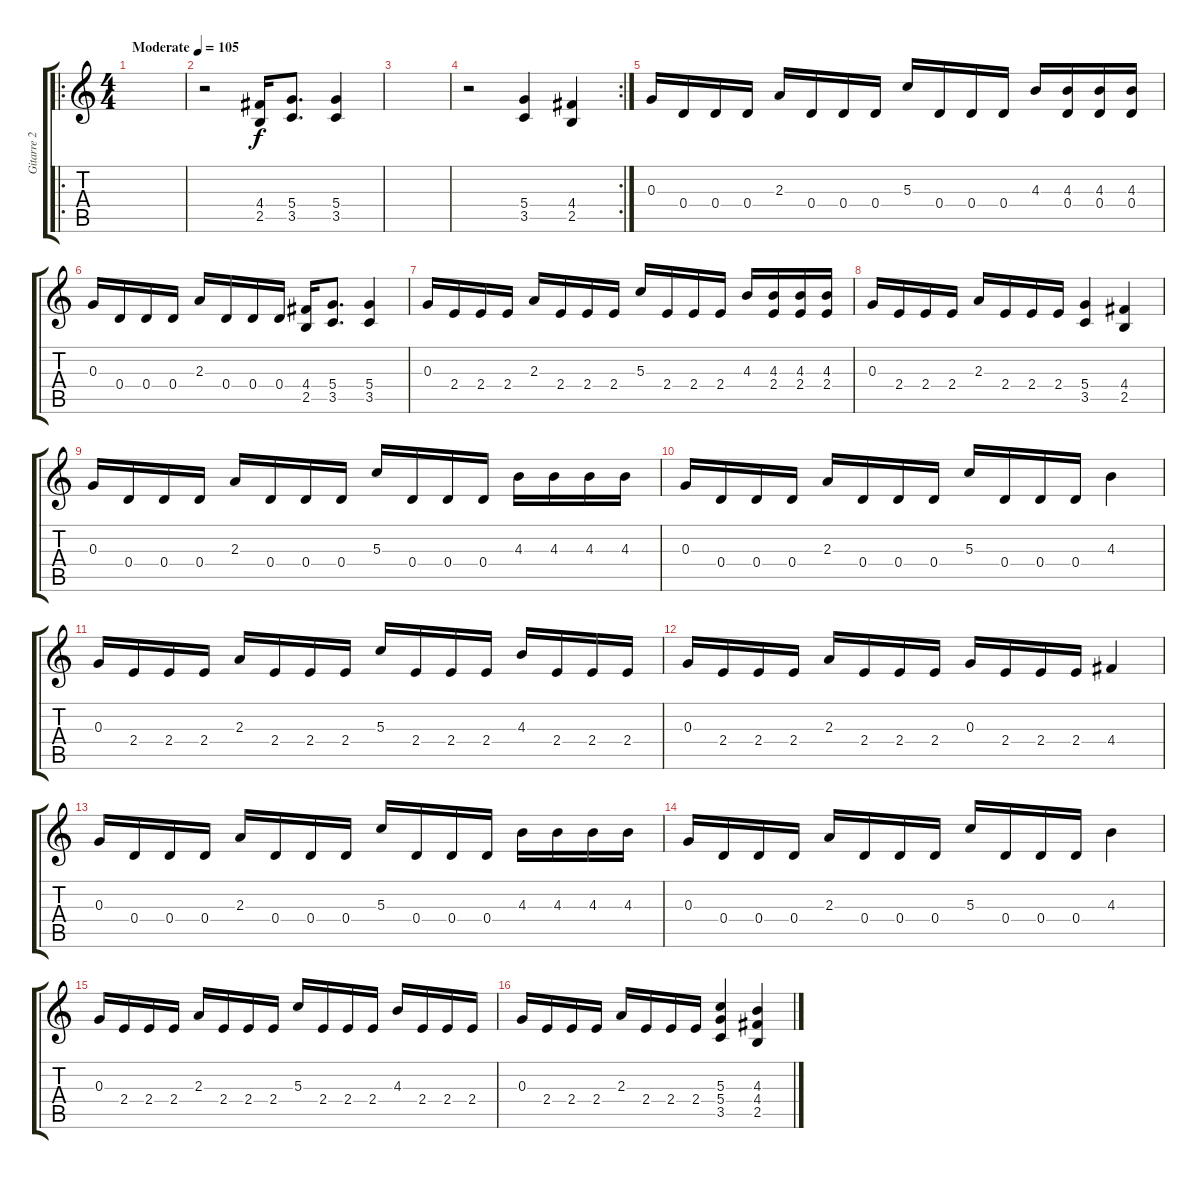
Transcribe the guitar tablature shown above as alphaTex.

\track ("Gitarre 2" "Gitarre 2") {instrument distortionguitar}
\staff {score tabs}
\tuning (E4 B3 G3 D3 A2 E2) {hide}
\ro
\ts (4 4)
\tempo (105 "Moderate")
\clef g2
\ks c
|
r.2 (4.4 2.5).16 (5.4 3.5).8{d} (5.4 3.5).4 |
|
\rc 2
r.2 (5.4 3.5).4 (4.4 2.5).4 |
0.3.16 0.4.16 0.4.16 0.4.16 2.3.16 0.4.16 0.4.16 0.4.16 5.3.16 0.4.16 0.4.16 0.4.16 4.3.16 (4.3 0.4).16 (4.3 0.4).16 (4.3 0.4).16 |
0.3.16 0.4.16 0.4.16 0.4.16 2.3.16 0.4.16 0.4.16 0.4.16 (4.4 2.5).16 (5.4 3.5).8{d} (5.4 3.5).4 |
0.3.16 2.4.16 2.4.16 2.4.16 2.3.16 2.4.16 2.4.16 2.4.16 5.3.16 2.4.16 2.4.16 2.4.16 4.3.16 (4.3 2.4).16 (4.3 2.4).16 (4.3 2.4).16 |
0.3.16 2.4.16 2.4.16 2.4.16 2.3.16 2.4.16 2.4.16 2.4.16 (5.4 3.5).4 (4.4 2.5).4 |
0.3.16 0.4.16 0.4.16 0.4.16 2.3.16 0.4.16 0.4.16 0.4.16 5.3.16 0.4.16 0.4.16 0.4.16 4.3.16 4.3.16 4.3.16 4.3.16 |
0.3.16 0.4.16 0.4.16 0.4.16 2.3.16 0.4.16 0.4.16 0.4.16 5.3.16 0.4.16 0.4.16 0.4.16 4.3.4 |
0.3.16 2.4.16 2.4.16 2.4.16 2.3.16 2.4.16 2.4.16 2.4.16 5.3.16 2.4.16 2.4.16 2.4.16 4.3.16 2.4.16 2.4.16 2.4.16 |
0.3.16 2.4.16 2.4.16 2.4.16 2.3.16 2.4.16 2.4.16 2.4.16 0.3.16 2.4.16 2.4.16 2.4.16 4.4.4 |
0.3.16 0.4.16 0.4.16 0.4.16 2.3.16 0.4.16 0.4.16 0.4.16 5.3.16 0.4.16 0.4.16 0.4.16 4.3.16 4.3.16 4.3.16 4.3.16 |
0.3.16 0.4.16 0.4.16 0.4.16 2.3.16 0.4.16 0.4.16 0.4.16 5.3.16 0.4.16 0.4.16 0.4.16 4.3.4 |
0.3.16 2.4.16 2.4.16 2.4.16 2.3.16 2.4.16 2.4.16 2.4.16 5.3.16 2.4.16 2.4.16 2.4.16 4.3.16 2.4.16 2.4.16 2.4.16 |
0.3.16 2.4.16 2.4.16 2.4.16 2.3.16 2.4.16 2.4.16 2.4.16 (5.3 5.4 3.5).4 (4.3 4.4 2.5).4
